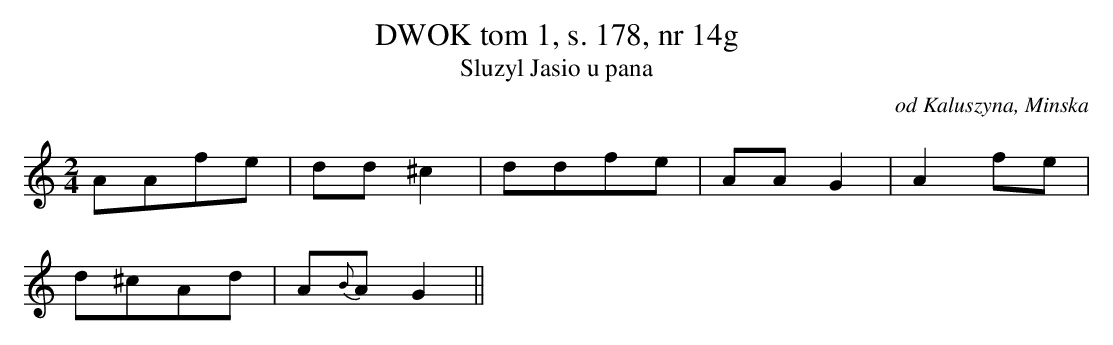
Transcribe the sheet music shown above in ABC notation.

X:1
T:DWOK tom 1, s. 178, nr 14g
T:Sluzyl Jasio u pana
O:od Kaluszyna, Minska
M:2/4
L:1/8
K:C
AAfe | dd^c2 |ddfe | AAG2 |A2fe |
 d^cAd | A{B}AG2||
